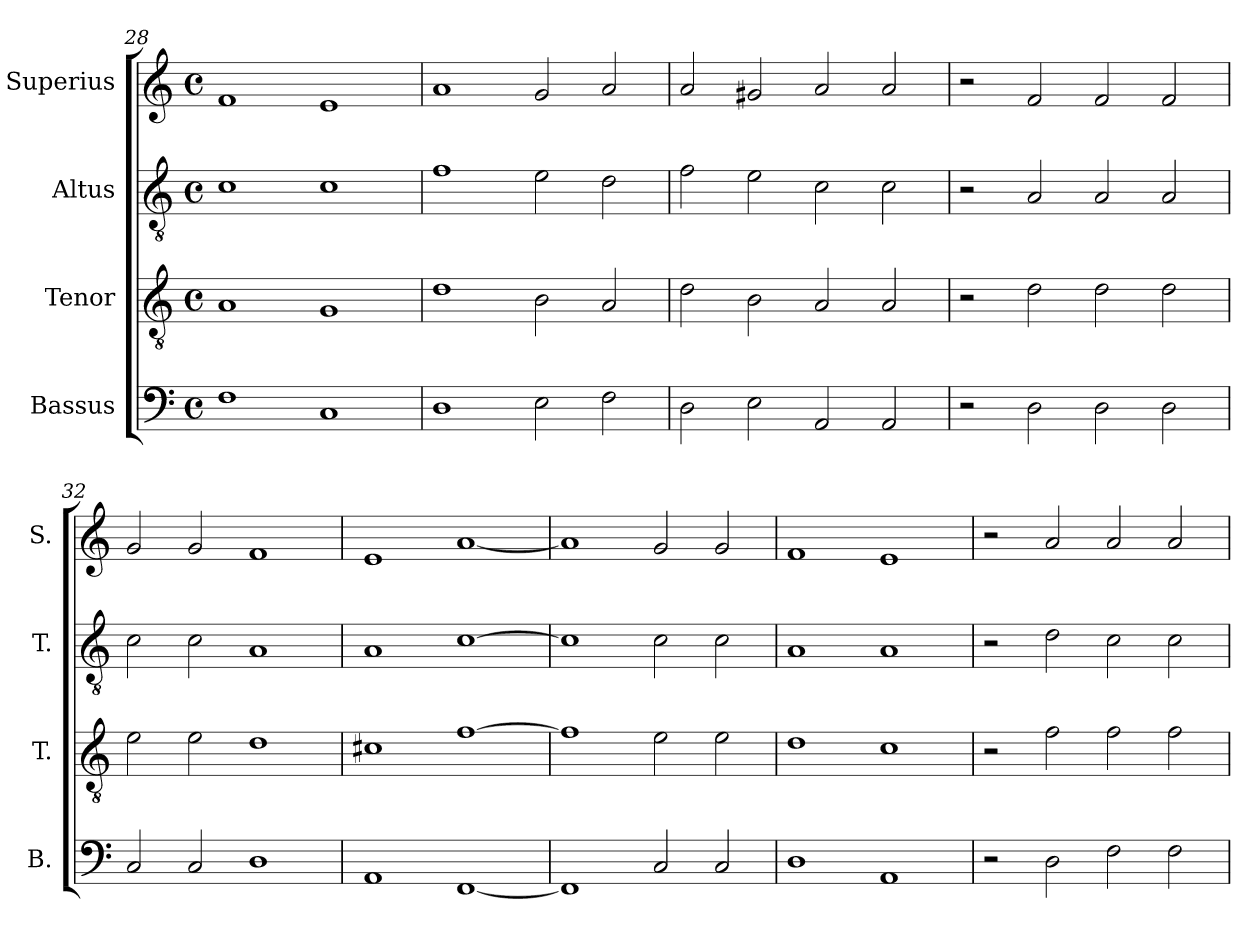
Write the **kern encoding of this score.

**kern	**kern	**kern	**kern
*part4	*part3	*part2	*part1
*staff4	*staff3	*staff2	*staff1
*I"Bassus	*I"Tenor	*I"Altus	*I"Superius
*I'B.	*I'T.	*I'T.	*I'S.
*clefF4	*clefGv2	*clefGv2	*clefG2
*	*ITrd7c12	*ITrd7c12	*
*k[]	*k[]	*k[]	*k[]
*C:	*C:	*C:	*C:
*M4/4	*M4/4	*M4/4	*M4/4
*met(c)	*met(c)	*met(c)	*met(c)
=28	=28	=28	=28
1Fi	1AAi	1Ci	1fi
1Ci	1GGi	1Ci	1ei
!!LO:PB:g=z
=29	=29	=29	=29
1Di	1Di	1Fi	1ai
2Ei\	2BBi\	2Ei\	2gi/
2Fi\	2AAi/	2Di\	2ai/
=30	=30	=30	=30
2Di\	2Di\	2Fi\	2ai/
2Ei\	2BBi\	2Ei\	2g#Xi/
2AAi/	2AAi/	2Ci\	2ai/
2AAi/	2AAi/	2Ci\	2ai/
=31	=31	=31	=31
2r	2r	2r	2r
2Di\	2Di\	2AAi/	2fi/
2Di\	2Di\	2AAi/	2fi/
2Di\	2Di\	2AAi/	2fi/
=32	=32	=32	=32
2Ci/	2Ei\	2Ci\	2gi/
2Ci/	2Ei\	2Ci\	2gi/
1Di	1Di	1AAi	1fi
=33	=33	=33	=33
1AAi	1C#Xi	1AAi	1ei
[<1FFi	[>1Fi	[>1Ci	[<1ai
!!LO:LB:g=z
=34	=34	=34	=34
1FFi]	1Fi]	1Ci]	1ai]
2Ci/	2Ei\	2Ci\	2gi/
2Ci/	2Ei\	2Ci\	2gi/
=35	=35	=35	=35
1Di	1Di	1AAi	1fi
1AAi	1Ci	1AAi	1ei
=36	=36	=36	=36
2r	2r	2r	2r
2Di\	2Fi\	2Di\	2ai/
2Fi\	2Fi\	2Ci\	2ai/
2Fi\	2Fi\	2Ci\	2ai/
=	=	=	=
*-	*-	*-	*-
